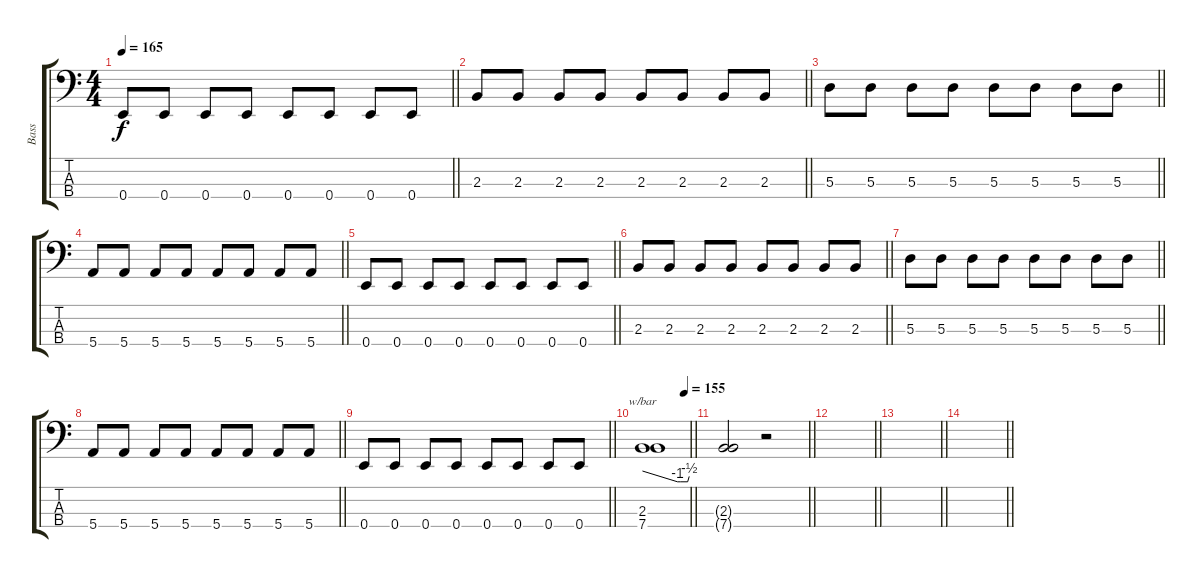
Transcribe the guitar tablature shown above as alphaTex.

\track ("Bass" "Bass") {instrument electricbassfinger}
\staff {score tabs}
\tuning (G2 D2 A1 E1) {hide}
\ts (4 4)
\tempo 165
\clef f4
\barLineRight lightlight
\ks c
0.4.8{dy f} 0.4.8 0.4.8 0.4.8 0.4.8 0.4.8 0.4.8 0.4.8 |
\barLineRight lightlight
2.3.8 2.3.8 2.3.8 2.3.8 2.3.8 2.3.8 2.3.8 2.3.8 |
\barLineRight lightlight
5.3.8 5.3.8 5.3.8 5.3.8 5.3.8 5.3.8 5.3.8 5.3.8 |
\barLineRight lightlight
5.4.8 5.4.8 5.4.8 5.4.8 5.4.8 5.4.8 5.4.8 5.4.8 |
\barLineRight lightlight
0.4.8 0.4.8 0.4.8 0.4.8 0.4.8 0.4.8 0.4.8 0.4.8 |
\barLineRight lightlight
2.3.8 2.3.8 2.3.8 2.3.8 2.3.8 2.3.8 2.3.8 2.3.8 |
\barLineRight lightlight
5.3.8 5.3.8 5.3.8 5.3.8 5.3.8 5.3.8 5.3.8 5.3.8 |
\barLineRight lightlight
5.4.8 5.4.8 5.4.8 5.4.8 5.4.8 5.4.8 5.4.8 5.4.8 |
\barLineRight lightlight
0.4.8 0.4.8 0.4.8 0.4.8 0.4.8 0.4.8 0.4.8 0.4.8 |
\tempo (155 0.875)
\barLineRight lightlight
(2.3 7.4).1{tbe (custom default 0 0 45 -4 49 -4 58 -4 60 -2)} |
\barLineRight lightlight
(2.3{t} 7.4{t}).2 r.2 |
\barLineRight lightlight
|
\barLineRight lightlight
|
\barLineRight lightlight
